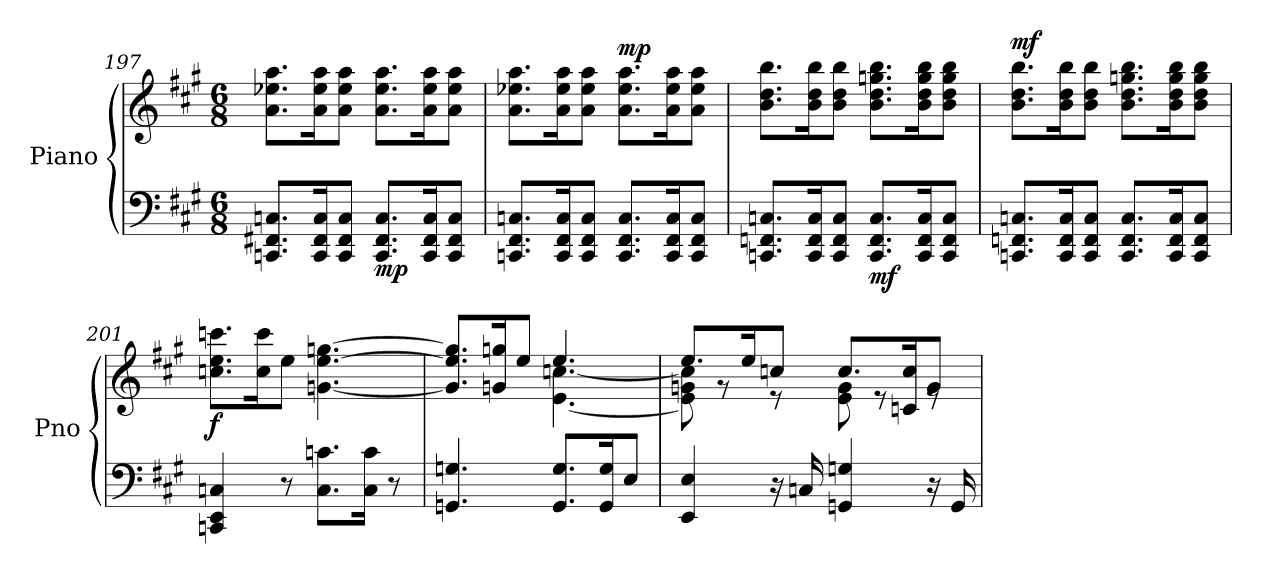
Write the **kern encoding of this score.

**kern	**kern	**dynam
*part1	*part1	*part1
*staff2	*staff1	*staff1/2
*I"Piano	*	*
*I'Pno	*	*
*clefF4	*clefG2	*
*k[f#c#g#]	*k[f#c#g#]	*
*M6/8	*M6/8	*
=197	=197	=197
8.CCn/ 8.FF#X/ 8.Cn/L	8.a\ 8.ee-X\ 8.aa\L	.
16CC/ 16FF#/ 16C/K	16a\ 16ee-\ 16aa\K	.
8CC/ 8FF#/ 8C/J	8a\ 8ee-\ 8aa\J	.
!	!	!LO:DY:b=2
8.CC/ 8.FF#/ 8.C/L	8.a\ 8.ee-\ 8.aa\L	mp
16CC/ 16FF#/ 16C/K	16a\ 16ee-\ 16aa\K	.
8CC/ 8FF#/ 8C/J	8a\ 8ee-\ 8aa\J	.
=198	=198	=198
8.CCn/ 8.FF#/ 8.Cn/L	8.a\ 8.ee-X\ 8.aa\L	.
16CC/ 16FF#/ 16C/K	16a\ 16ee-\ 16aa\K	.
8CC/ 8FF#/ 8C/J	8a\ 8ee-\ 8aa\J	.
!	!	!LO:DY:a
8.CC/ 8.FF#/ 8.C/L	8.a\ 8.ee-\ 8.aa\L	mp
16CC/ 16FF#/ 16C/K	16a\ 16ee-\ 16aa\K	.
8CC/ 8FF#/ 8C/J	8a\ 8ee-\ 8aa\J	.
=199	=199	=199
8.CCn/ 8.FFn/ 8.Cn/L	8.b\ 8.dd\ 8.bb\L	.
16CC/ 16FF/ 16C/K	16b\ 16dd\ 16bb\K	.
8CC/ 8FF/ 8C/J	8b\ 8dd\ 8bb\J	.
!	!	!LO:DY:b=2
8.CC/ 8.FF/ 8.C/L	8.b\ 8.dd\ 8.ggn\ 8.bb\L	mf
16CC/ 16FF/ 16C/K	16b\ 16dd\ 16gg\ 16bb\K	.
8CC/ 8FF/ 8C/J	8b\ 8dd\ 8gg\ 8bb\J	.
=200	=200	=200
!	!	!LO:DY:a
8.CCn/ 8.FFn/ 8.Cn/L	8.b\ 8.dd\ 8.bb\L	mf
16CC/ 16FF/ 16C/K	16b\ 16dd\ 16bb\K	.
8CC/ 8FF/ 8C/J	8b\ 8dd\ 8bb\J	.
8.CC/ 8.FF/ 8.C/L	8.b\ 8.dd\ 8.ggn\ 8.bb\L	.
16CC/ 16FF/ 16C/K	16b\ 16dd\ 16gg\ 16bb\K	.
8CC/ 8FF/ 8C/J	8b\ 8dd\ 8gg\ 8bb\J	.
!!LO:LB:g=z
=201	=201	=201
!	!	!LO:DY:b
4CCn/ 4EE/ 4Cn/	8.ccn\ 8.ee\ 8.cccn\L	f
.	16cc\ 16ccc\K	.
8r	8ee\J	.
8.C\ 8.cn\L	[4.gn\ [4.ee\ [4.ggn\	.
16C\ 16c\Jk	.	.
8r	.	.
=202	=202	=202
*	*^	*
4.GGn/ 4.Gn/	8.g/] 8.ee/] 8.gg/]L	4.ryy	.
.	16gn/ 16ggn/K	.	.
.	8ee/J	.	.
8.GG/ 8.G/L	4.ee/	[4.e\ [4.ccn\	.
16GG/ 16G/K	.	.	.
8E/J	.	.	.
=203	=203	=203	=203
4EE/ 4E/	8.ee/L	8e\] 8gn\ 8cc\]	.
.	.	8r	.
.	16ee/K	.	.
16r	8ccn/J	8r	.
16Cn/	.	.	.
4GGn/ 4Gn/	8.cc/L	8e\ 8g\	.
.	.	8re	.
.	16cn/ 16cc/K	.	.
16r	8g/J	8re	.
16GG/	.	.	.
*	*v	*v	*
=	=	=
*-	*-	*-
